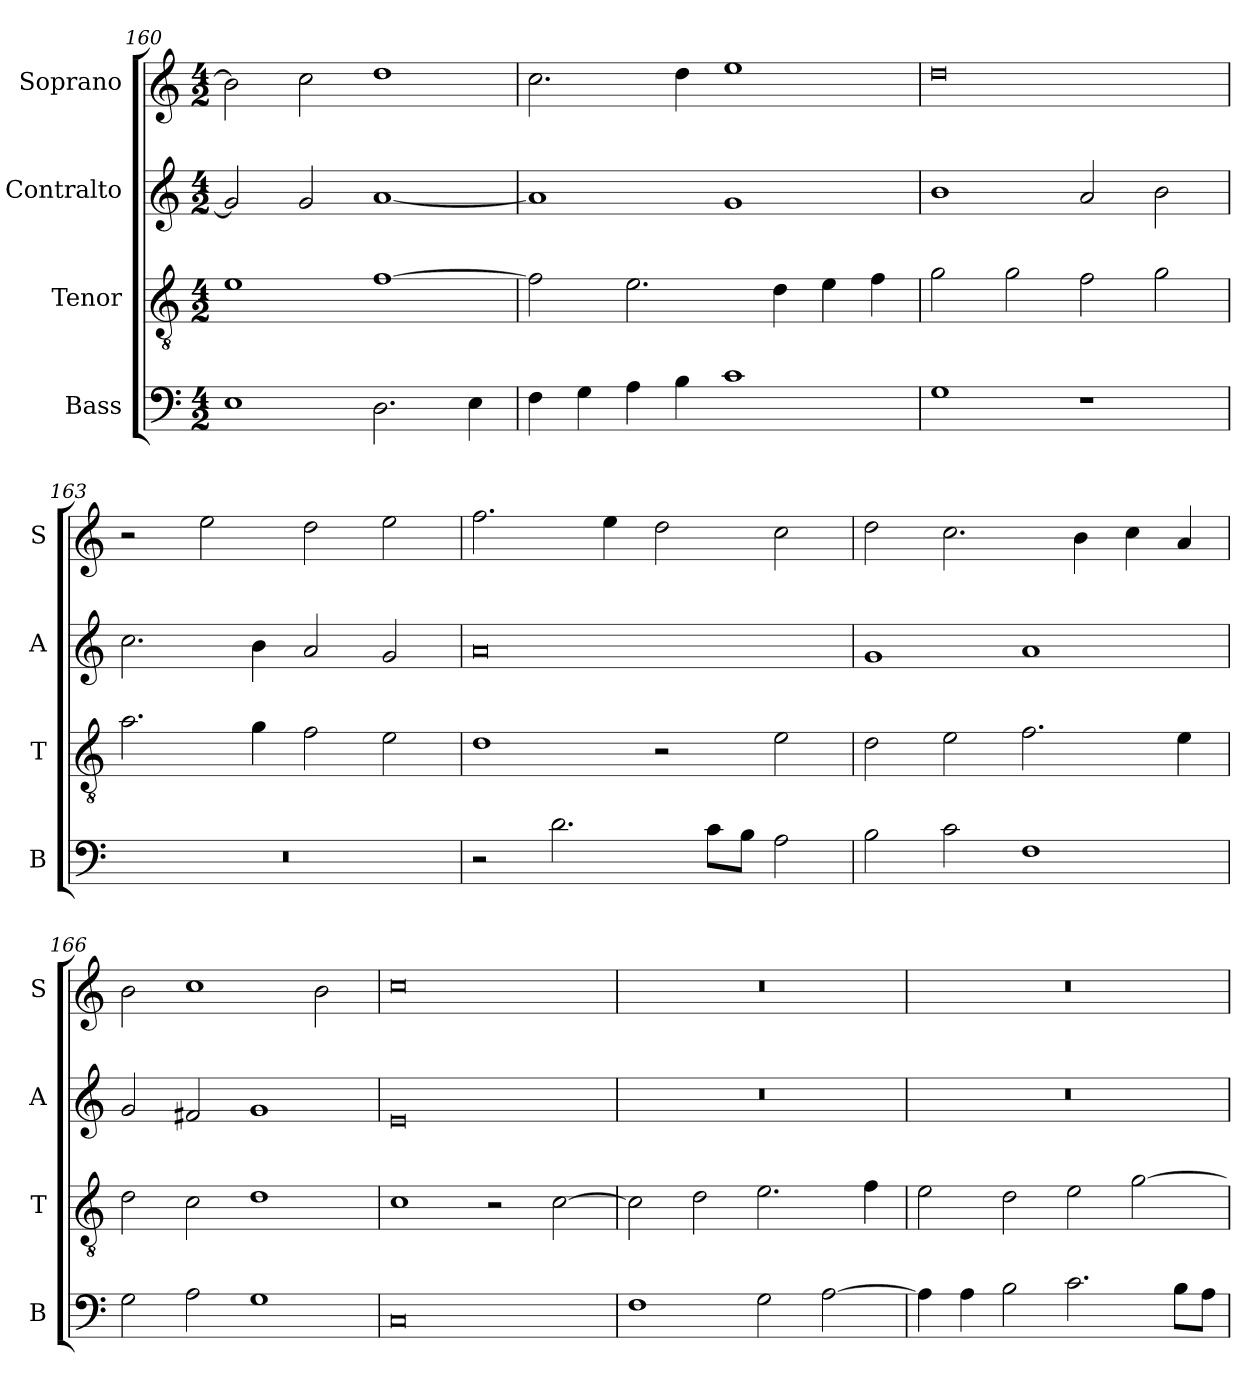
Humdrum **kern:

**kern	**kern	**kern	**kern
*part4	*part3	*part2	*part1
*staff4	*staff3	*staff2	*staff1
*I"Bass	*I"Tenor	*I"Contralto	*I"Soprano
*I'B	*I'T	*I'A	*I'S
*clefF4	*clefGv2	*clefG2	*clefG2
*k[]	*k[]	*k[]	*k[]
*C:ion	*C:ion	*C:ion	*C:ion
*M4/2	*M4/2	*M4/2	*M4/2
=160	=160	=160	=160
1E	1e	2g]	2b]
.	.	2g	2cc
2.D	[1f	[1a	1dd
4E	.	.	.
=161	=161	=161	=161
4F	2f]	1a]	2.cc
4G	.	.	.
4A	2.e	.	.
4B	.	.	4dd
1c	.	1g	1ee
.	4d	.	.
.	4e	.	.
.	4f	.	.
=162	=162	=162	=162
1G	2g	1b	0dd
.	2g	.	.
1r	2f	2a	.
.	2g	2b	.
=163	=163	=163	=163
0r	2.a	2.cc	2r
.	.	.	2ee
.	4g	4b	.
.	2f	2a	2dd
.	2e	2g	2ee
=164	=164	=164	=164
2r	1d	0a	2.ff
2.d	.	.	.
.	.	.	4ee
.	2r	.	2dd
8c\L	.	.	.
8B\J	.	.	.
2A	2e	.	2cc
=165	=165	=165	=165
2B	2d	1g	2dd
2c	2e	.	2.cc
1F	2.f	1a	.
.	.	.	4b
.	.	.	4cc
.	4e	.	4a
=166	=166	=166	=166
2G	2d	2g	2b
2A	2c	2f#X	1cc
1G	1d	1g	.
.	.	.	2b
=167	=167	=167	=167
0C	1c	0e	0cc
.	2r	.	.
.	[2c	.	.
=168	=168	=168	=168
1F	2c]	0r	0r
.	2d	.	.
2G	2.e	.	.
[2A	.	.	.
.	4f	.	.
=169	=169	=169	=169
4A]	2e	0r	0r
4A	.	.	.
2B	2d	.	.
2.c	2e	.	.
.	[2g	.	.
8B\L	.	.	.
8A\J	.	.	.
=	=	=	=
*-	*-	*-	*-
